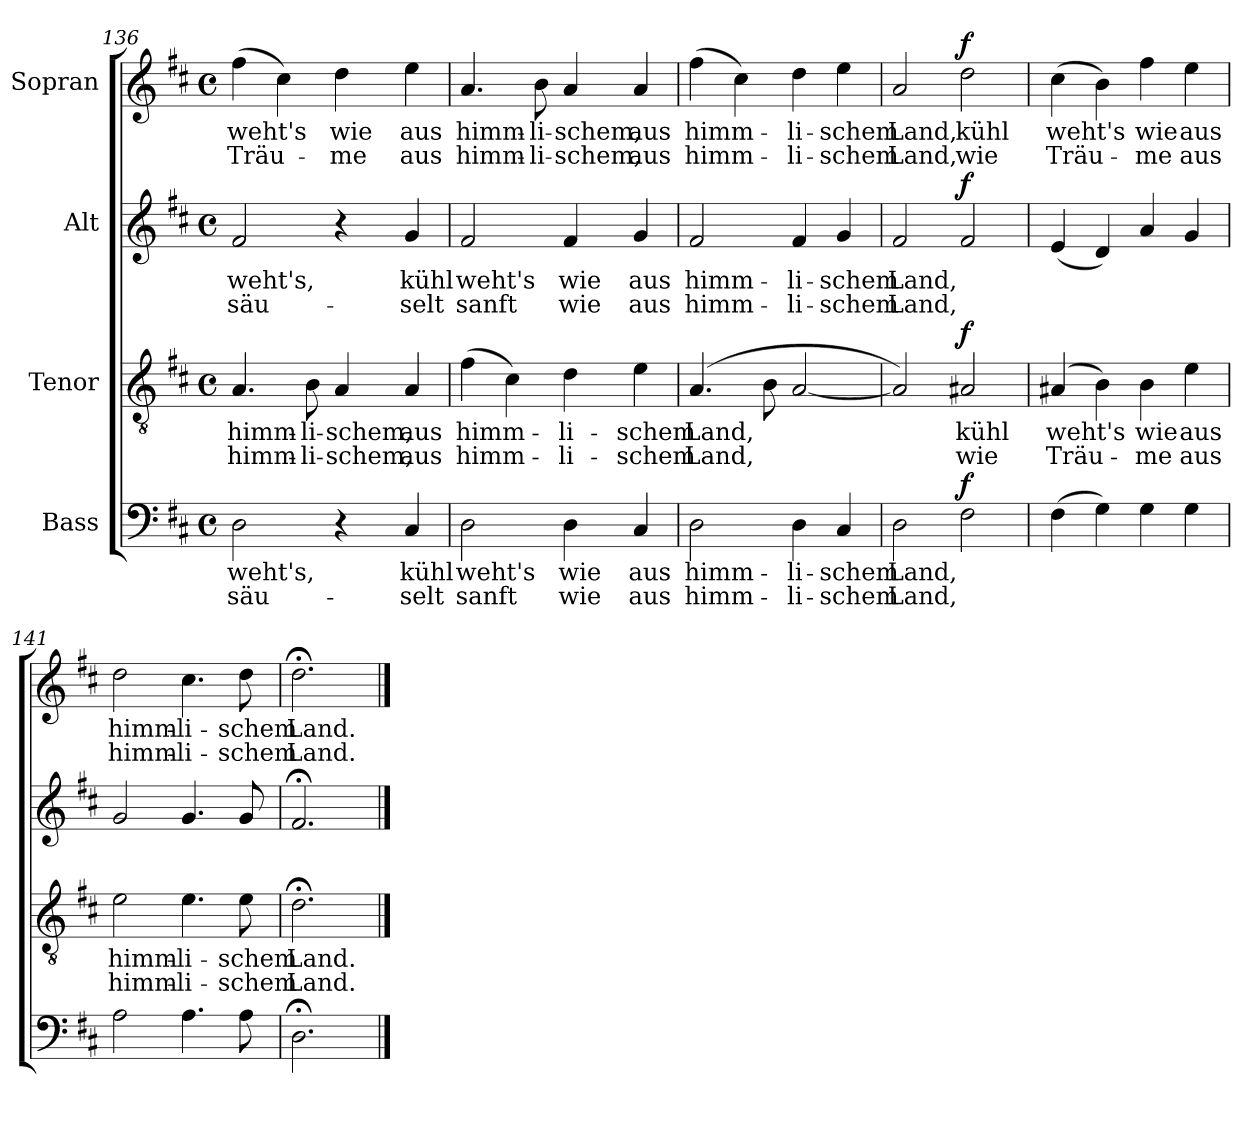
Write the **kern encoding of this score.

**kern	**text	**text	**dynam	**kern	**text	**text	**dynam	**kern	**text	**text	**dynam	**kern	**text	**text	**dynam
*part4	*part4	*part4	*part4	*part3	*part3	*part3	*part3	*part2	*part2	*part2	*part2	*part1	*part1	*part1	*part1
*staff4	*staff4	*staff4	*staff4	*staff3	*staff3	*staff3	*staff3	*staff2	*staff2	*staff2	*staff2	*staff1	*staff1	*staff1	*staff1
*I"Bass	*	*	*	*I"Tenor	*	*	*	*I"Alt	*	*	*	*I"Sopran	*	*	*
*clefF4	*	*	*	*clefGv2	*	*	*	*clefG2	*	*	*	*clefG2	*	*	*
*k[f#c#]	*	*	*	*k[f#c#]	*	*	*	*k[f#c#]	*	*	*	*k[f#c#]	*	*	*
*M4/4	*	*	*	*M4/4	*	*	*	*M4/4	*	*	*	*M4/4	*	*	*
*met(c)	*	*	*	*met(c)	*	*	*	*met(c)	*	*	*	*met(c)	*	*	*
=136	=136	=136	=136	=136	=136	=136	=136	=136	=136	=136	=136	=136	=136	=136	=136
!	!LO:LY:b	!LO:LY:b	!	!	!LO:LY:b	!LO:LY:b	!	!	!LO:LY:b	!LO:LY:b	!	!	!LO:LY:b	!LO:LY:b	!
2D\	weht's,	säu-	.	4.A/	himm-	himm-	.	2f#/	weht's,	säu-	.	(>4ff#\	weht's	Träu-	.
.	.	.	.	.	.	.	.	.	.	.	.	4cc#\)	.	.	.
!	!	!	!	!	!LO:LY:b	!LO:LY:b	!	!	!	!	!	!	!	!	!
.	.	.	.	8B\	-li-	-li-	.	.	.	.	.	.	.	.	.
!	!	!	!	!	!LO:LY:b	!LO:LY:b	!	!	!	!	!	!	!LO:LY:b	!LO:LY:b	!
4r	.	.	.	4A/	-schem,	-schem,	.	4r	.	.	.	4dd\	wie	-me	.
!	!LO:LY:b	!LO:LY:b	!	!	!LO:LY:b	!LO:LY:b	!	!	!LO:LY:b	!LO:LY:b	!	!	!LO:LY:b	!LO:LY:b	!
4C#/	kühl	-selt	.	4A/	aus	aus	.	4g/	kühl	-selt	.	4ee\	aus	aus	.
=137	=137	=137	=137	=137	=137	=137	=137	=137	=137	=137	=137	=137	=137	=137	=137
!	!LO:LY:b	!LO:LY:b	!	!	!LO:LY:b	!LO:LY:b	!	!	!LO:LY:b	!LO:LY:b	!	!	!LO:LY:b	!LO:LY:b	!
2D\	weht's	sanft	.	(>4f#\	himm-	himm-	.	2f#/	weht's	sanft	.	4.a/	himm-	himm-	.
.	.	.	.	4c#\)	.	.	.	.	.	.	.	.	.	.	.
!	!	!	!	!	!	!	!	!	!	!	!	!	!LO:LY:b	!LO:LY:b	!
.	.	.	.	.	.	.	.	.	.	.	.	8b\	-li-	-li-	.
!	!LO:LY:b	!LO:LY:b	!	!	!LO:LY:b	!LO:LY:b	!	!	!LO:LY:b	!LO:LY:b	!	!	!LO:LY:b	!LO:LY:b	!
4D\	wie	wie	.	4d\	-li-	-li-	.	4f#/	wie	wie	.	4a/	-schem,	-schem,	.
!	!LO:LY:b	!LO:LY:b	!	!	!LO:LY:b	!LO:LY:b	!	!	!LO:LY:b	!LO:LY:b	!	!	!LO:LY:b	!LO:LY:b	!
4C#/	aus	aus	.	4e\	-schem	-schem	.	4g/	aus	aus	.	4a/	aus	aus	.
=138	=138	=138	=138	=138	=138	=138	=138	=138	=138	=138	=138	=138	=138	=138	=138
!	!LO:LY:b	!LO:LY:b	!	!	!LO:LY:b	!LO:LY:b	!	!	!LO:LY:b	!LO:LY:b	!	!	!LO:LY:b	!LO:LY:b	!
2D\	himm-	himm-	.	(>4.A/	Land,	Land,	.	2f#/	himm-	himm-	.	(>4ff#\	himm-	himm-	.
.	.	.	.	.	.	.	.	.	.	.	.	4cc#\)	.	.	.
.	.	.	.	8B\	.	.	.	.	.	.	.	.	.	.	.
!	!LO:LY:b	!LO:LY:b	!	!	!	!	!	!	!LO:LY:b	!LO:LY:b	!	!	!LO:LY:b	!LO:LY:b	!
4D\	-li-	-li-	.	[2A/	.	.	.	4f#/	-li-	-li-	.	4dd\	-li-	-li-	.
!	!LO:LY:b	!LO:LY:b	!	!	!	!	!	!	!LO:LY:b	!LO:LY:b	!	!	!LO:LY:b	!LO:LY:b	!
4C#/	-schem	-schem	.	.	.	.	.	4g/	-schem	-schem	.	4ee\	-schem	-schem	.
!!LO:LB:g=z
=139	=139	=139	=139	=139	=139	=139	=139	=139	=139	=139	=139	=139	=139	=139	=139
!	!LO:LY:b	!LO:LY:b	!	!	!	!	!	!	!LO:LY:b	!LO:LY:b	!	!	!LO:LY:b	!LO:LY:b	!
2D\	Land,	Land,	.	2A/])	.	.	.	2f#/	Land,	Land,	.	2a/	Land,	Land,	.
!	!	!	!LO:DY:b	!	!LO:LY:b	!LO:LY:b	!LO:DY:b	!	!	!	!LO:DY:b	!	!LO:LY:b	!LO:LY:b	!LO:DY:b
2F#\	.	.	f	2A#X/	kühl	wie	f	2f#/	.	.	f	2dd\	kühl	wie	f
=140	=140	=140	=140	=140	=140	=140	=140	=140	=140	=140	=140	=140	=140	=140	=140
!	!	!	!	!	!LO:LY:b	!LO:LY:b	!	!	!	!	!	!	!LO:LY:b	!LO:LY:b	!
(>4F#\	.	.	.	(>4A#X/	weht's	Träu-	.	(<4e/	.	.	.	(>4cc#\	-weht's	Träu-	.
4G\)	.	.	.	4B\)	.	.	.	4d/)	.	.	.	4b\)	.	.	.
!	!	!	!	!	!LO:LY:b	!LO:LY:b	!	!	!	!	!	!	!LO:LY:b	!LO:LY:b	!
4G\	.	.	.	4B\	wie	-me	.	4a/	.	.	.	4ff#\	wie	-me	.
!	!	!	!	!	!LO:LY:b	!LO:LY:b	!	!	!	!	!	!	!LO:LY:b	!LO:LY:b	!
4G\	.	.	.	4e\	aus	aus	.	4g/	.	.	.	4ee\	aus	aus	.
=141	=141	=141	=141	=141	=141	=141	=141	=141	=141	=141	=141	=141	=141	=141	=141
!	!	!	!	!	!LO:LY:b	!LO:LY:b	!	!	!	!	!	!	!LO:LY:b	!LO:LY:b	!
2A\	.	.	.	2e\	himm-	himm-	.	2g/	.	.	.	2dd\	himm-	himm-	.
!	!	!	!	!	!LO:LY:b	!LO:LY:b	!	!	!	!	!	!	!LO:LY:b	!LO:LY:b	!
4.A\	.	.	.	4.e\	-li-	-li-	.	4.g/	.	.	.	4.cc#\	-li-	-li-	.
!	!	!	!	!	!LO:LY:b	!LO:LY:b	!	!	!	!	!	!	!LO:LY:b	!LO:LY:b	!
8A\	.	.	.	8e\	-schem	-schem	.	8g/	.	.	.	8dd\	-schem	-schem	.
=142	=142	=142	=142	=142	=142	=142	=142	=142	=142	=142	=142	=142	=142	=142	=142
!	!	!	!	!	!LO:LY:b	!LO:LY:b	!	!	!	!	!	!	!LO:LY:b	!LO:LY:b	!
2.D;<\	.	.	.	2.d;<\	Land.	Land.	.	2.f#;</	.	.	.	2.dd;<\	Land.	Land.	.
==	==	==	==	==	==	==	==	==	==	==	==	==	==	==	==
*-	*-	*-	*-	*-	*-	*-	*-	*-	*-	*-	*-	*-	*-	*-	*-
